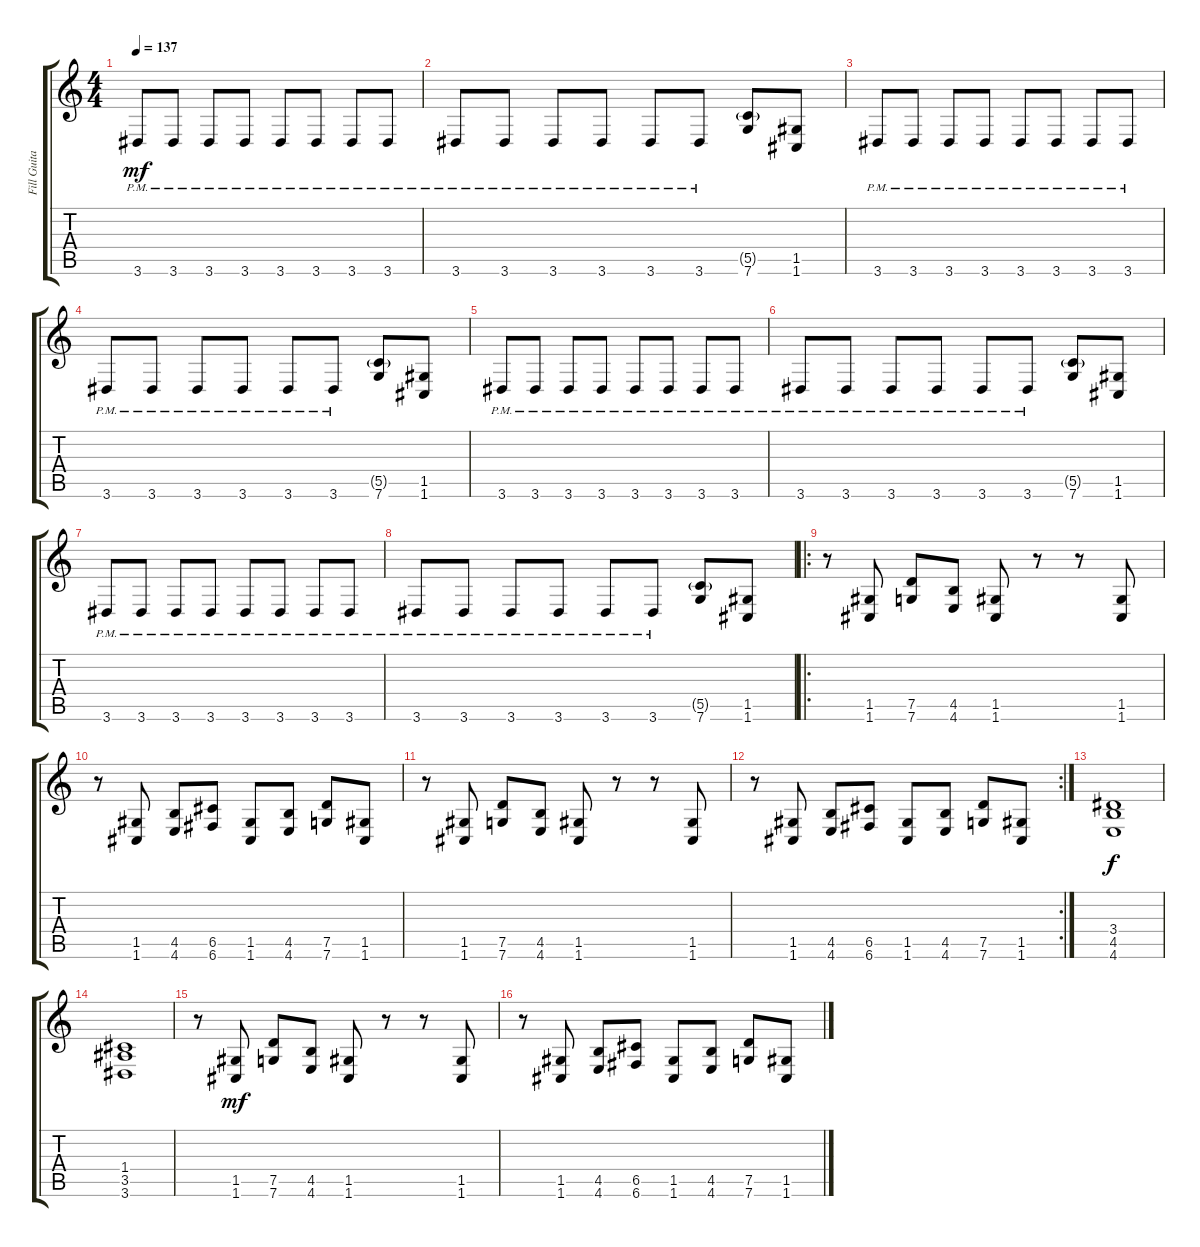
\track ("Fill Guitar" "Fill Guita") {instrument overdrivenguitar}
\staff {score tabs}
\tuning (D4 A3 F3 C3 G2 C2) {hide}
\ts (4 4)
\tempo 137
\clef g2
\ks c
3.6{pm}.8{dy mf} 3.6{pm}.8 3.6{pm}.8 3.6{pm}.8 3.6{pm}.8 3.6{pm}.8 3.6{pm}.8 3.6{pm}.8 |
3.6{pm}.8 3.6{pm}.8 3.6{pm}.8 3.6{pm}.8 3.6{pm}.8 3.6{pm}.8 (5.5{g} 7.6).8 (1.5 1.6).8 |
3.6{pm}.8 3.6{pm}.8 3.6{pm}.8 3.6{pm}.8 3.6{pm}.8 3.6{pm}.8 3.6{pm}.8 3.6{pm}.8 |
3.6{pm}.8 3.6{pm}.8 3.6{pm}.8 3.6{pm}.8 3.6{pm}.8 3.6{pm}.8 (5.5{g} 7.6).8 (1.5 1.6).8 |
3.6{pm}.8 3.6{pm}.8 3.6{pm}.8 3.6{pm}.8 3.6{pm}.8 3.6{pm}.8 3.6{pm}.8 3.6{pm}.8 |
3.6{pm}.8 3.6{pm}.8 3.6{pm}.8 3.6{pm}.8 3.6{pm}.8 3.6{pm}.8 (5.5{g} 7.6).8 (1.5 1.6).8 |
3.6{pm}.8 3.6{pm}.8 3.6{pm}.8 3.6{pm}.8 3.6{pm}.8 3.6{pm}.8 3.6{pm}.8 3.6{pm}.8 |
3.6{pm}.8 3.6{pm}.8 3.6{pm}.8 3.6{pm}.8 3.6{pm}.8 3.6{pm}.8 (5.5{g} 7.6).8 (1.5 1.6).8 |
\ro
r.8 (1.5 1.6).8 (7.5 7.6).8 (4.5 4.6).8 (1.5 1.6).8 r.8 r.8 (1.5 1.6).8 |
r.8 (1.5 1.6).8 (4.5 4.6).8 (6.5 6.6).8 (1.5 1.6).8 (4.5 4.6).8 (7.5 7.6).8 (1.5 1.6).8 |
r.8 (1.5 1.6).8 (7.5 7.6).8 (4.5 4.6).8 (1.5 1.6).8 r.8 r.8 (1.5 1.6).8 |
\rc 2
r.8 (1.5 1.6).8 (4.5 4.6).8 (6.5 6.6).8 (1.5 1.6).8 (4.5 4.6).8 (7.5 7.6).8 (1.5 1.6).8 |
(3.4 4.5 4.6).1{dy f} |
(1.4 3.5 3.6).1 |
r.8 (1.5 1.6).8{dy mf} (7.5 7.6).8 (4.5 4.6).8 (1.5 1.6).8 r.8 r.8 (1.5 1.6).8 |
r.8 (1.5 1.6).8 (4.5 4.6).8 (6.5 6.6).8 (1.5 1.6).8 (4.5 4.6).8 (7.5 7.6).8 (1.5 1.6).8
